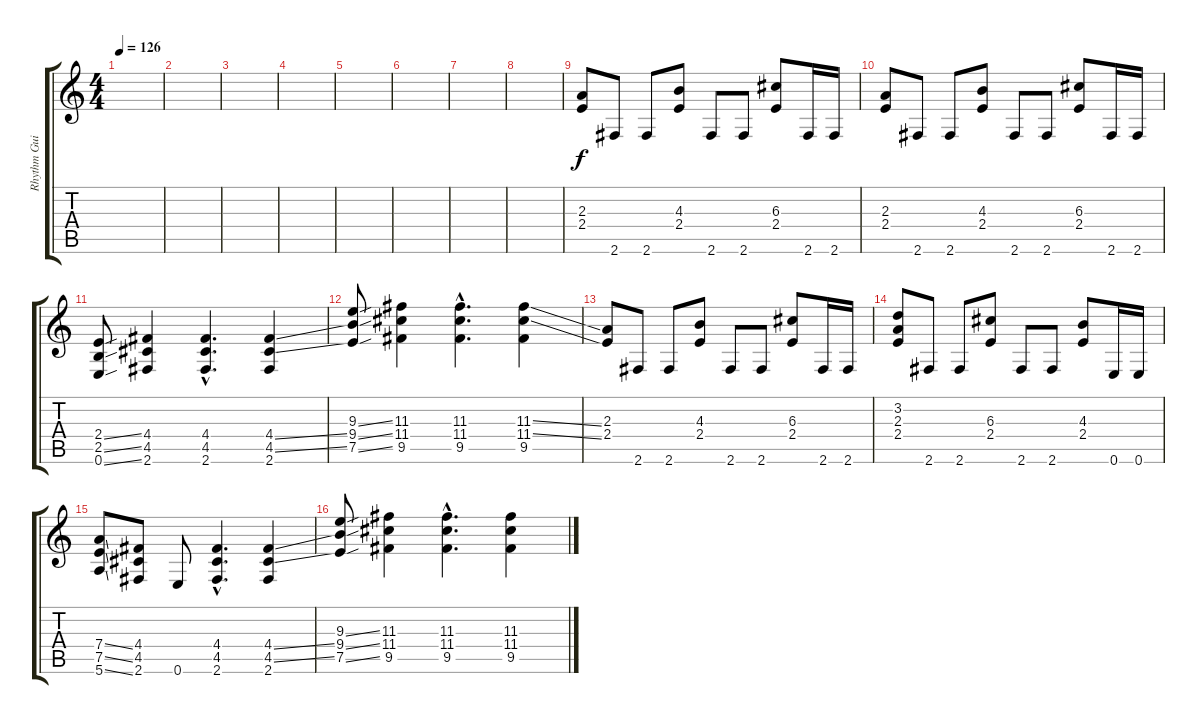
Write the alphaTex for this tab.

\track ("Rhythm Guitar" "Rhythm Gui") {instrument overdrivenguitar}
\staff {score tabs}
\tuning (E4 B3 G3 D3 A2 E2) {hide}
\ts (4 4)
\tempo 126
\clef g2
\ks c
|
|
|
|
|
|
|
|
(2.3 2.4).8 2.6.8 2.6.8 (4.3 2.4).8 2.6.8 2.6.8 (6.3 2.4).8 2.6.16 2.6.16 |
(2.3 2.4).8 2.6.8 2.6.8 (4.3 2.4).8 2.6.8 2.6.8 (6.3 2.4).8 2.6.16 2.6.16 |
(2.4{ss} 2.5{ss} 0.6{ss}).8 (4.4 4.5 2.6).4 (4.4{hac} 4.5{hac} 2.6{hac}).4{d} (4.4{ss} 4.5{ss} 2.6).4 |
(9.3{ss} 9.4{ss} 7.5{ss}).8 (11.3 11.4 9.5).4 (11.3{hac} 11.4{hac} 9.5{hac}).4{d} (11.3{ss} 11.4{ss} 9.5).4 |
(2.3 2.4).8 2.6.8 2.6.8 (4.3 2.4).8 2.6.8 2.6.8 (6.3 2.4).8 2.6.16 2.6.16 |
(3.2 2.3 2.4).8 2.6.8 2.6.8 (6.3 2.4).8 2.6.8 2.6.8 (4.3 2.4).8 0.6.16 0.6.16 |
(7.4{ss} 7.5{ss} 5.6{ss}).8 (4.4 4.5 2.6).8 0.6.8 (4.4{hac} 4.5{hac} 2.6{hac}).4{d} (4.4{ss} 4.5{ss} 2.6).4 |
(9.3{ss} 9.4{ss} 7.5{ss}).8 (11.3 11.4 9.5).4 (11.3{hac} 11.4{hac} 9.5{hac}).4{d} (11.3 11.4{ss} 9.5{ss}).4
